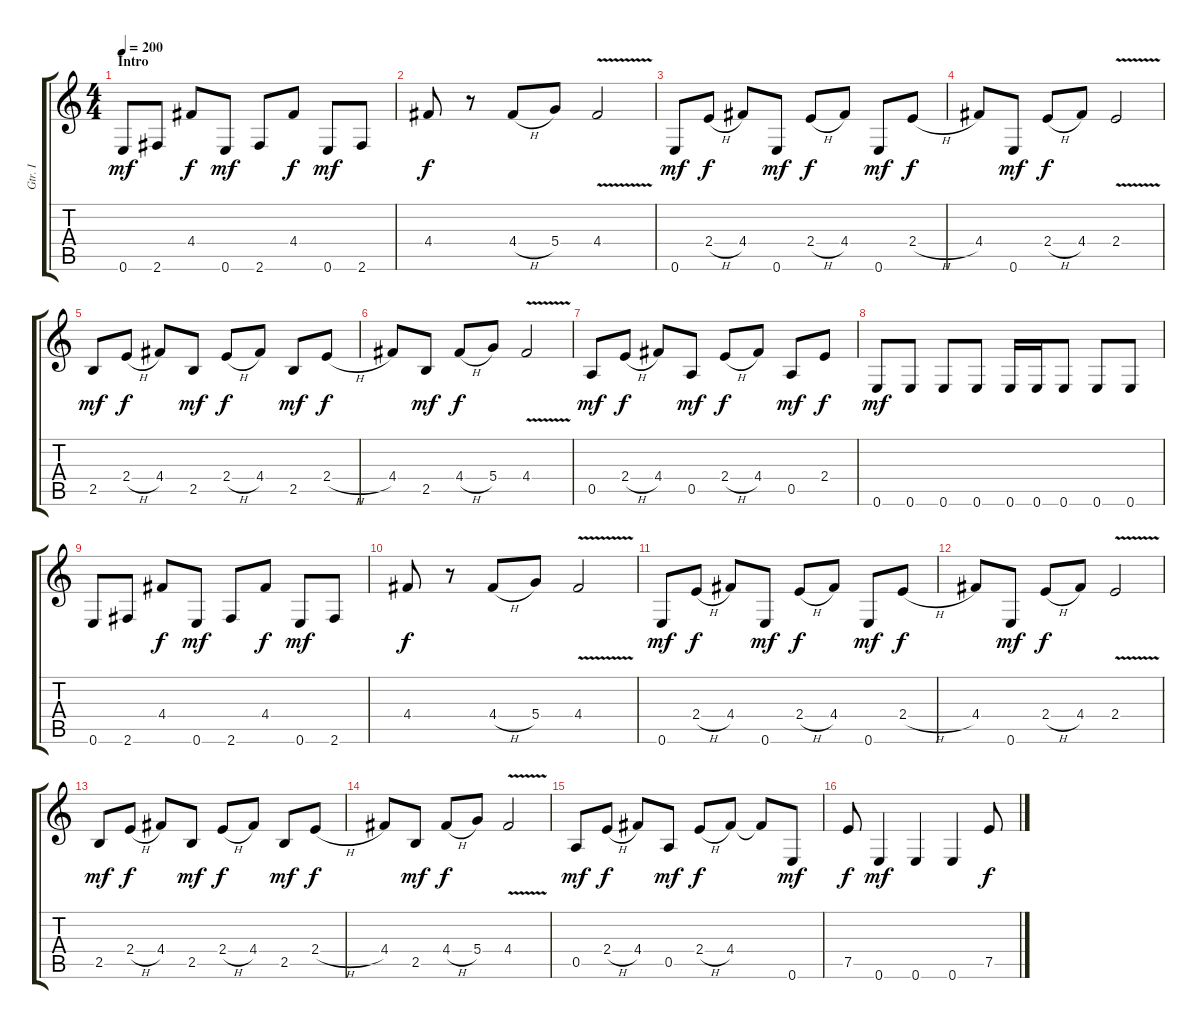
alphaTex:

\track ("Gtr. I" "Gtr. I") {instrument overdrivenguitar}
\staff {score tabs}
\tuning (E4 B3 G3 D3 A2 E2) {hide}
\ts (4 4)
\section ("" "Intro")
\tempo 200
\clef g2
\ks c
0.6.8{dy mf instrument overdrivenguitar} 2.6.8 4.4.8{dy f} 0.6.8{dy mf} 2.6.8 4.4.8{dy f} 0.6.8{dy mf} 2.6.8 |
4.4.8{dy f} r.8 4.4{h}.8 5.4.8 4.4{v}.2 |
0.6.8{dy mf} 2.4{h}.8{dy f} 4.4.8 0.6.8{dy mf} 2.4{h}.8{dy f} 4.4.8 0.6.8{dy mf} 2.4{h}.8{dy f} |
4.4.8 0.6.8{dy mf} 2.4{h}.8{dy f} 4.4.8 2.4{v}.2 |
2.5.8{dy mf} 2.4{h}.8{dy f} 4.4.8 2.5.8{dy mf} 2.4{h}.8{dy f} 4.4.8 2.5.8{dy mf} 2.4{h}.8{dy f} |
4.4.8 2.5.8{dy mf} 4.4{h}.8{dy f} 5.4.8 4.4{v}.2 |
0.5.8{dy mf} 2.4{h}.8{dy f} 4.4.8 0.5.8{dy mf} 2.4{h}.8{dy f} 4.4.8 0.5.8{dy mf} 2.4.8{dy f} |
0.6.8{dy mf} 0.6.8 0.6.8 0.6.8 0.6.16 0.6.16 0.6.8 0.6.8 0.6.8 |
0.6.8 2.6.8 4.4.8{dy f} 0.6.8{dy mf} 2.6.8 4.4.8{dy f} 0.6.8{dy mf} 2.6.8 |
4.4.8{dy f} r.8 4.4{h}.8 5.4.8 4.4{v}.2 |
0.6.8{dy mf} 2.4{h}.8{dy f} 4.4.8 0.6.8{dy mf} 2.4{h}.8{dy f} 4.4.8 0.6.8{dy mf} 2.4{h}.8{dy f} |
4.4.8 0.6.8{dy mf} 2.4{h}.8{dy f} 4.4.8 2.4{v}.2 |
2.5.8{dy mf} 2.4{h}.8{dy f} 4.4.8 2.5.8{dy mf} 2.4{h}.8{dy f} 4.4.8 2.5.8{dy mf} 2.4{h}.8{dy f} |
4.4.8 2.5.8{dy mf} 4.4{h}.8{dy f} 5.4.8 4.4{v}.2 |
0.5.8{dy mf} 2.4{h}.8{dy f} 4.4.8 0.5.8{dy mf} 2.4{h}.8{dy f} 4.4.8 4.4{t}.8 0.6.8{dy mf} |
7.5.8{dy f} 0.6.4{dy mf} 0.6.4 0.6.4 7.5.8{dy f}
